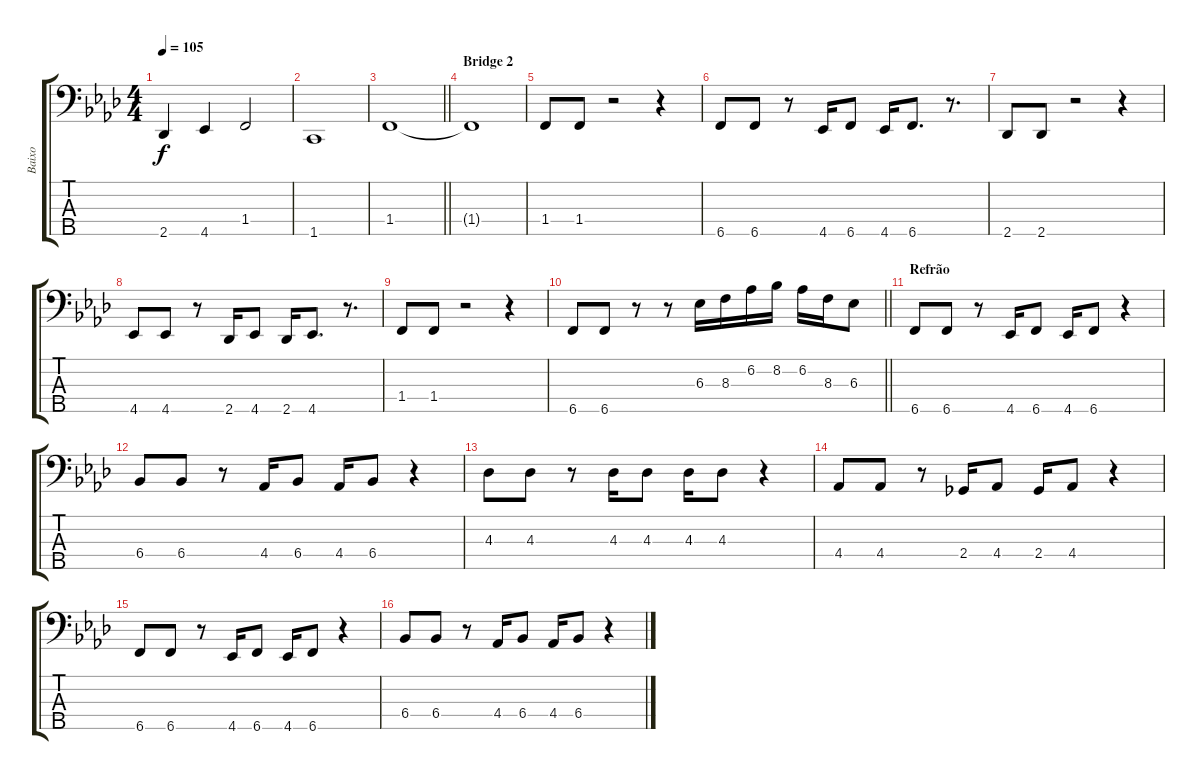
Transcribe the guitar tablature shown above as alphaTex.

\track ("Baixo" "Baixo") {instrument electricbasspick}
\staff {score tabs}
\tuning (G2 D2 A1 E1 B0) {hide}
\ts (4 4)
\tempo 105
\clef f4
\ks fminor
2.5.4{dy f} 4.5.4 1.4.2 |
1.5.1 |
\barLineRight lightlight
1.4.1 |
\section ("" "Bridge 2")
1.4{t}.1 |
1.4.8 1.4.8 r.2 r.4 |
6.5.8 6.5.8 r.8 4.5.16 6.5.8 4.5.16 6.5.8{d} r.8{d} |
2.5.8 2.5.8 r.2 r.4 |
4.5.8 4.5.8 r.8 2.5.16 4.5.8 2.5.16 4.5.8{d} r.8{d} |
1.4.8 1.4.8 r.2 r.4 |
\barLineRight lightlight
6.5.8 6.5.8 r.8 r.8 6.3.16 8.3.16 6.2.16 8.2.16 6.2.16 8.3.16 6.3.8 |
\section ("" "Refrão")
6.5.8 6.5.8 r.8 4.5.16 6.5.8 4.5.16 6.5.8 r.4 |
6.4.8 6.4.8 r.8 4.4.16 6.4.8 4.4.16 6.4.8 r.4 |
4.3.8 4.3.8 r.8 4.3.16 4.3.8 4.3.16 4.3.8 r.4 |
4.4.8 4.4.8 r.8 2.4.16 4.4.8 2.4.16 4.4.8 r.4 |
6.5.8 6.5.8 r.8 4.5.16 6.5.8 4.5.16 6.5.8 r.4 |
6.4.8 6.4.8 r.8 4.4.16 6.4.8 4.4.16 6.4.8 r.4
